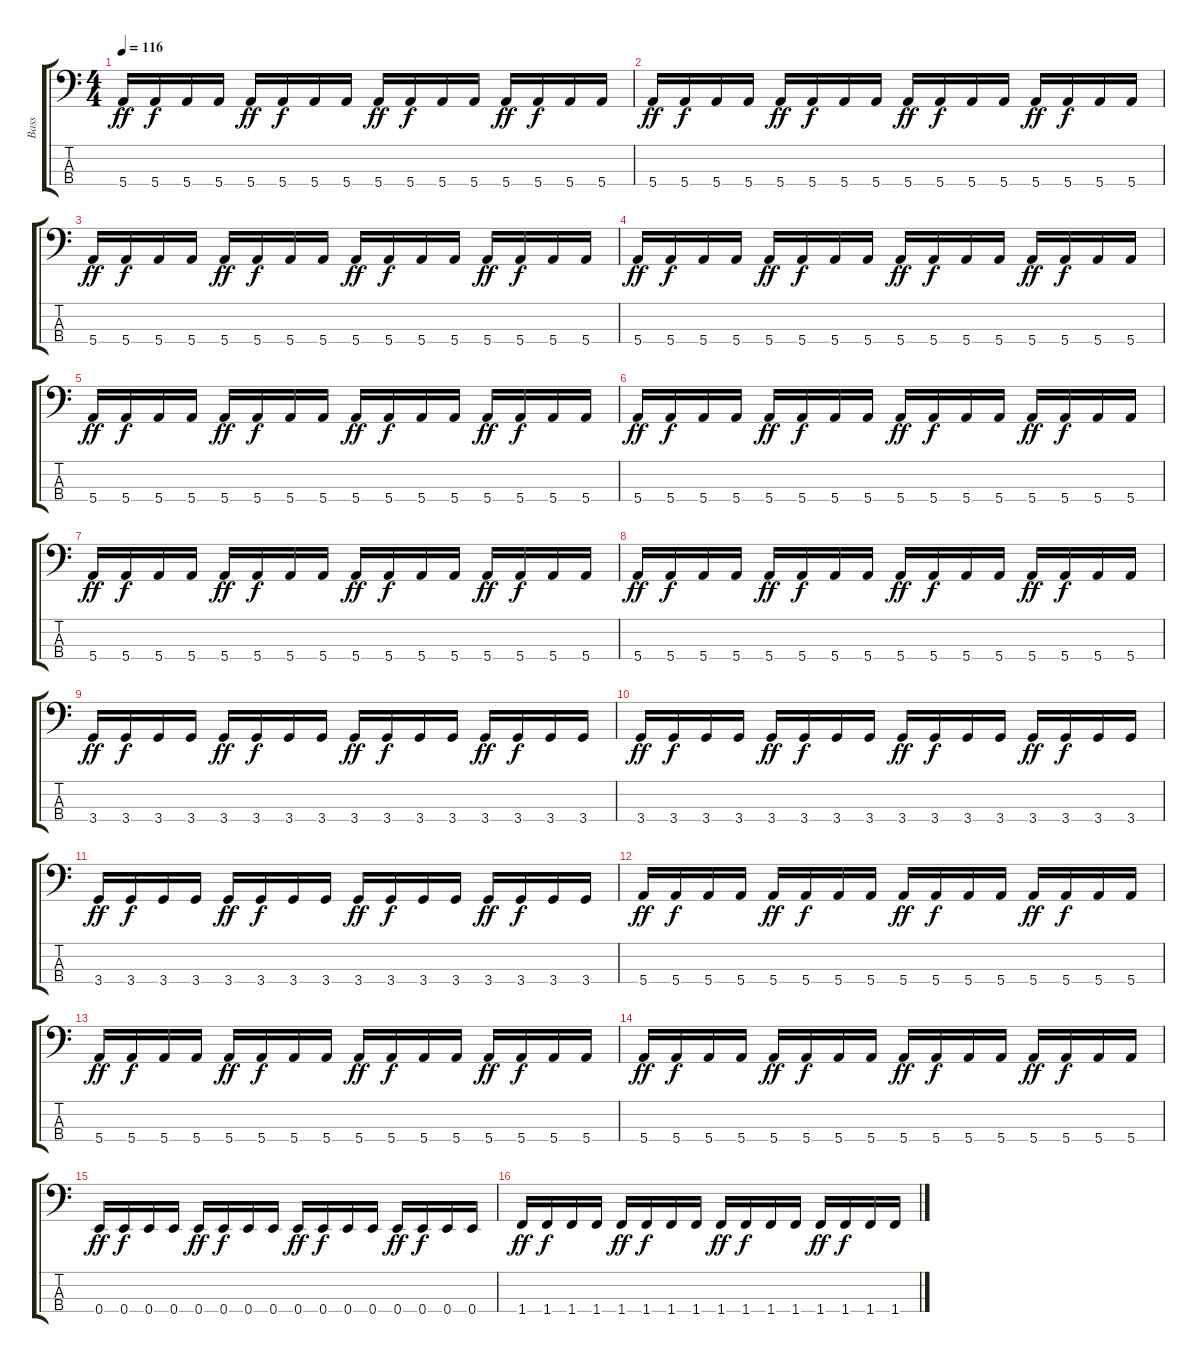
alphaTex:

\track ("Bass" "Bass") {instrument electricbasspick}
\staff {score tabs}
\tuning (G2 D2 A1 E1) {hide}
\ts (4 4)
\tempo 116
\clef f4
\ks c
5.4.16{dy ff} 5.4.16{dy f} 5.4.16 5.4.16 5.4.16{dy ff} 5.4.16{dy f} 5.4.16 5.4.16 5.4.16{dy ff} 5.4.16{dy f} 5.4.16 5.4.16 5.4.16{dy ff} 5.4.16{dy f} 5.4.16 5.4.16 |
5.4.16{dy ff} 5.4.16{dy f} 5.4.16 5.4.16 5.4.16{dy ff} 5.4.16{dy f} 5.4.16 5.4.16 5.4.16{dy ff} 5.4.16{dy f} 5.4.16 5.4.16 5.4.16{dy ff} 5.4.16{dy f} 5.4.16 5.4.16 |
5.4.16{dy ff} 5.4.16{dy f} 5.4.16 5.4.16 5.4.16{dy ff} 5.4.16{dy f} 5.4.16 5.4.16 5.4.16{dy ff} 5.4.16{dy f} 5.4.16 5.4.16 5.4.16{dy ff} 5.4.16{dy f} 5.4.16 5.4.16 |
5.4.16{dy ff} 5.4.16{dy f} 5.4.16 5.4.16 5.4.16{dy ff} 5.4.16{dy f} 5.4.16 5.4.16 5.4.16{dy ff} 5.4.16{dy f} 5.4.16 5.4.16 5.4.16{dy ff} 5.4.16{dy f} 5.4.16 5.4.16 |
5.4.16{dy ff} 5.4.16{dy f} 5.4.16 5.4.16 5.4.16{dy ff} 5.4.16{dy f} 5.4.16 5.4.16 5.4.16{dy ff} 5.4.16{dy f} 5.4.16 5.4.16 5.4.16{dy ff} 5.4.16{dy f} 5.4.16 5.4.16 |
5.4.16{dy ff} 5.4.16{dy f} 5.4.16 5.4.16 5.4.16{dy ff} 5.4.16{dy f} 5.4.16 5.4.16 5.4.16{dy ff} 5.4.16{dy f} 5.4.16 5.4.16 5.4.16{dy ff} 5.4.16{dy f} 5.4.16 5.4.16 |
5.4.16{dy ff} 5.4.16{dy f} 5.4.16 5.4.16 5.4.16{dy ff} 5.4.16{dy f} 5.4.16 5.4.16 5.4.16{dy ff} 5.4.16{dy f} 5.4.16 5.4.16 5.4.16{dy ff} 5.4.16{dy f} 5.4.16 5.4.16 |
5.4.16{dy ff} 5.4.16{dy f} 5.4.16 5.4.16 5.4.16{dy ff} 5.4.16{dy f} 5.4.16 5.4.16 5.4.16{dy ff} 5.4.16{dy f} 5.4.16 5.4.16 5.4.16{dy ff} 5.4.16{dy f} 5.4.16 5.4.16 |
3.4.16{dy ff} 3.4.16{dy f} 3.4.16 3.4.16 3.4.16{dy ff} 3.4.16{dy f} 3.4.16 3.4.16 3.4.16{dy ff} 3.4.16{dy f} 3.4.16 3.4.16 3.4.16{dy ff} 3.4.16{dy f} 3.4.16 3.4.16 |
3.4.16{dy ff} 3.4.16{dy f} 3.4.16 3.4.16 3.4.16{dy ff} 3.4.16{dy f} 3.4.16 3.4.16 3.4.16{dy ff} 3.4.16{dy f} 3.4.16 3.4.16 3.4.16{dy ff} 3.4.16{dy f} 3.4.16 3.4.16 |
3.4.16{dy ff} 3.4.16{dy f} 3.4.16 3.4.16 3.4.16{dy ff} 3.4.16{dy f} 3.4.16 3.4.16 3.4.16{dy ff} 3.4.16{dy f} 3.4.16 3.4.16 3.4.16{dy ff} 3.4.16{dy f} 3.4.16 3.4.16 |
5.4.16{dy ff} 5.4.16{dy f} 5.4.16 5.4.16 5.4.16{dy ff} 5.4.16{dy f} 5.4.16 5.4.16 5.4.16{dy ff} 5.4.16{dy f} 5.4.16 5.4.16 5.4.16{dy ff} 5.4.16{dy f} 5.4.16 5.4.16 |
5.4.16{dy ff} 5.4.16{dy f} 5.4.16 5.4.16 5.4.16{dy ff} 5.4.16{dy f} 5.4.16 5.4.16 5.4.16{dy ff} 5.4.16{dy f} 5.4.16 5.4.16 5.4.16{dy ff} 5.4.16{dy f} 5.4.16 5.4.16 |
5.4.16{dy ff} 5.4.16{dy f} 5.4.16 5.4.16 5.4.16{dy ff} 5.4.16{dy f} 5.4.16 5.4.16 5.4.16{dy ff} 5.4.16{dy f} 5.4.16 5.4.16 5.4.16{dy ff} 5.4.16{dy f} 5.4.16 5.4.16 |
0.4.16{dy ff} 0.4.16{dy f} 0.4.16 0.4.16 0.4.16{dy ff} 0.4.16{dy f} 0.4.16 0.4.16 0.4.16{dy ff} 0.4.16{dy f} 0.4.16 0.4.16 0.4.16{dy ff} 0.4.16{dy f} 0.4.16 0.4.16 |
1.4.16{dy ff} 1.4.16{dy f} 1.4.16 1.4.16 1.4.16{dy ff} 1.4.16{dy f} 1.4.16 1.4.16 1.4.16{dy ff} 1.4.16{dy f} 1.4.16 1.4.16 1.4.16{dy ff} 1.4.16{dy f} 1.4.16 1.4.16
